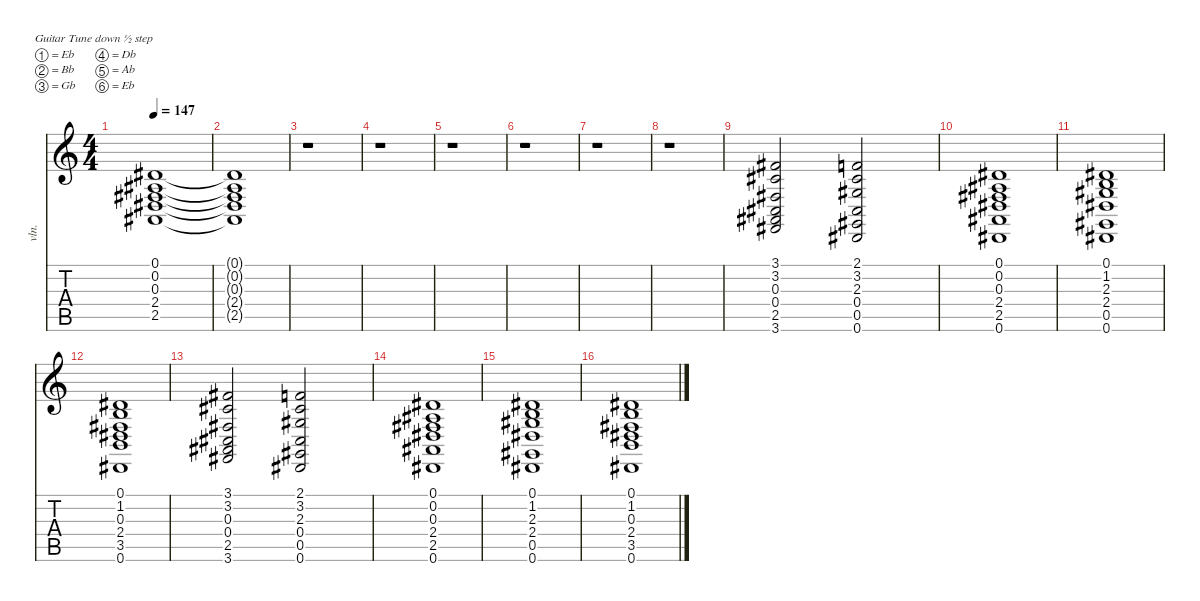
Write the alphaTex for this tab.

\defaultSystemsLayout 4
\hideDynamics
\bracketExtendMode nobrackets
\otherSystemsTrackNameOrientation horizontal
\track ("Keyboards" "vln.") {instrument synthstrings2}
\staff {score tabs}
\tuning (Eb4 Bb3 Gb3 Db3 Ab2 Eb2)
\ts (4 4)
\tempo 147
\clef g2
\ks c
(0.1{t acc #} 0.2{t acc #} 0.3{t acc #} 2.4{t acc #} 2.5{t acc #}).1{dy f beam Up} |
(0.1{t acc #} 0.2{t acc #} 0.3{t acc #} 2.4{t acc #} 2.5{t acc #}).1{beam Up} |
r.1{beam Down} |
r.1{beam Down} |
r.1{beam Down} |
r.1{beam Down} |
r.1{beam Down} |
r.1{beam Down} |
(3.1{acc #} 3.2{acc #} 0.3{acc #} 0.4{acc #} 2.5{acc #} 3.6{acc #}).2{beam Up} (2.1 3.2{acc #} 2.3{acc #} 0.4{acc #} 0.5{acc #} 0.6{acc #}).2{beam Up} |
(0.1{acc #} 0.2{acc #} 0.3{acc #} 2.4{acc #} 2.5{acc #} 0.6{acc #}).1{beam Up} |
(0.1{acc #} 1.2 2.3{acc #} 2.4{acc #} 0.5{acc #} 0.6{acc #}).1{beam Up} |
(0.1{acc #} 1.2 0.3{acc #} 2.4{acc #} 3.5 0.6{acc #}).1{beam Up} |
(3.1{acc #} 3.2{acc #} 0.3{acc #} 0.4{acc #} 2.5{acc #} 3.6{acc #}).2{beam Up} (2.1 3.2{acc #} 2.3{acc #} 0.4{acc #} 0.5{acc #} 0.6{acc #}).2{beam Up} |
(0.1{acc #} 0.2{acc #} 0.3{acc #} 2.4{acc #} 2.5{acc #} 0.6{acc #}).1{beam Up} |
(0.1{acc #} 1.2 2.3{acc #} 2.4{acc #} 0.5{acc #} 0.6{acc #}).1{beam Up} |
(0.1{acc #} 1.2 0.3{acc #} 2.4{acc #} 3.5 0.6{acc #}).1{beam Up}
